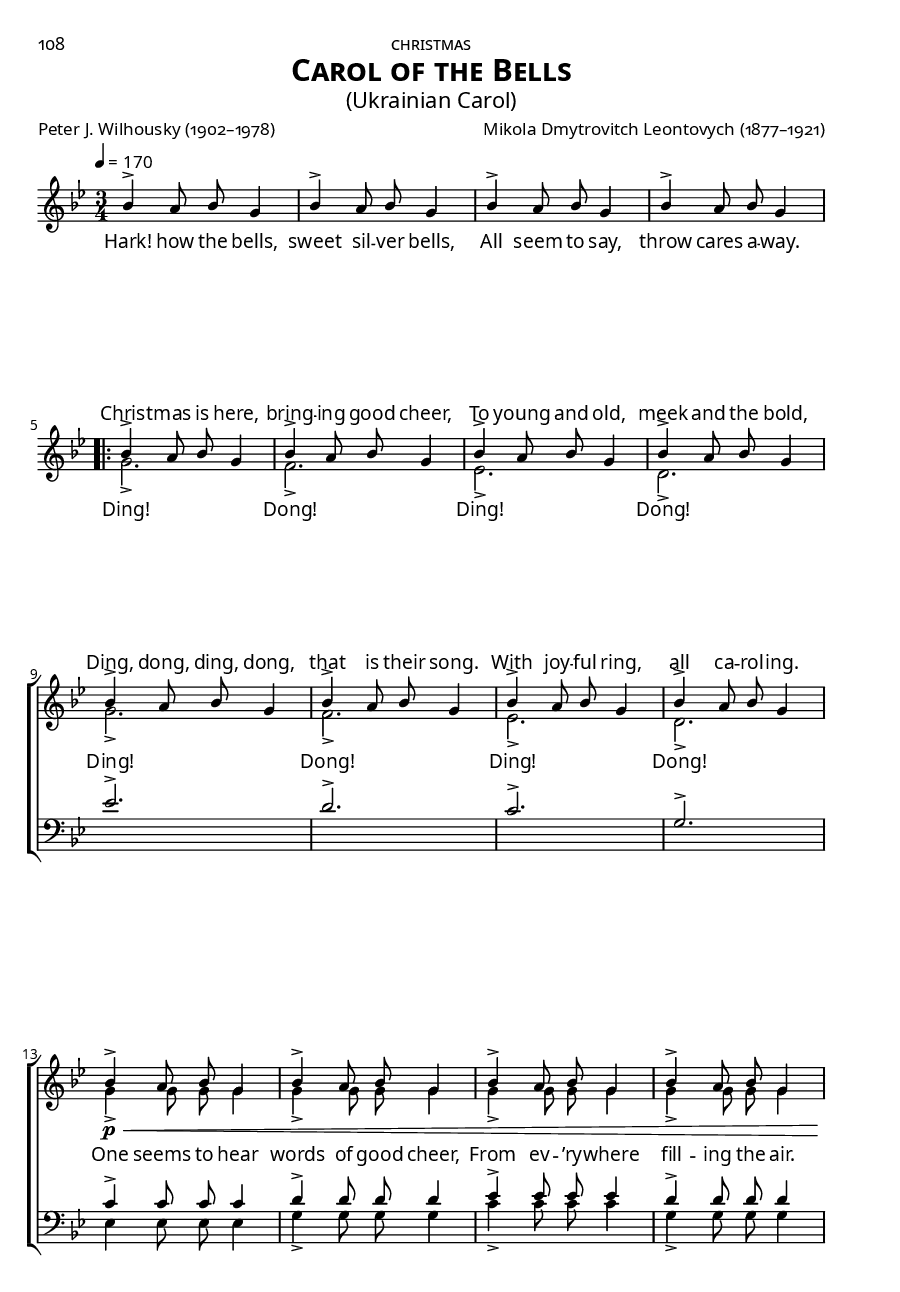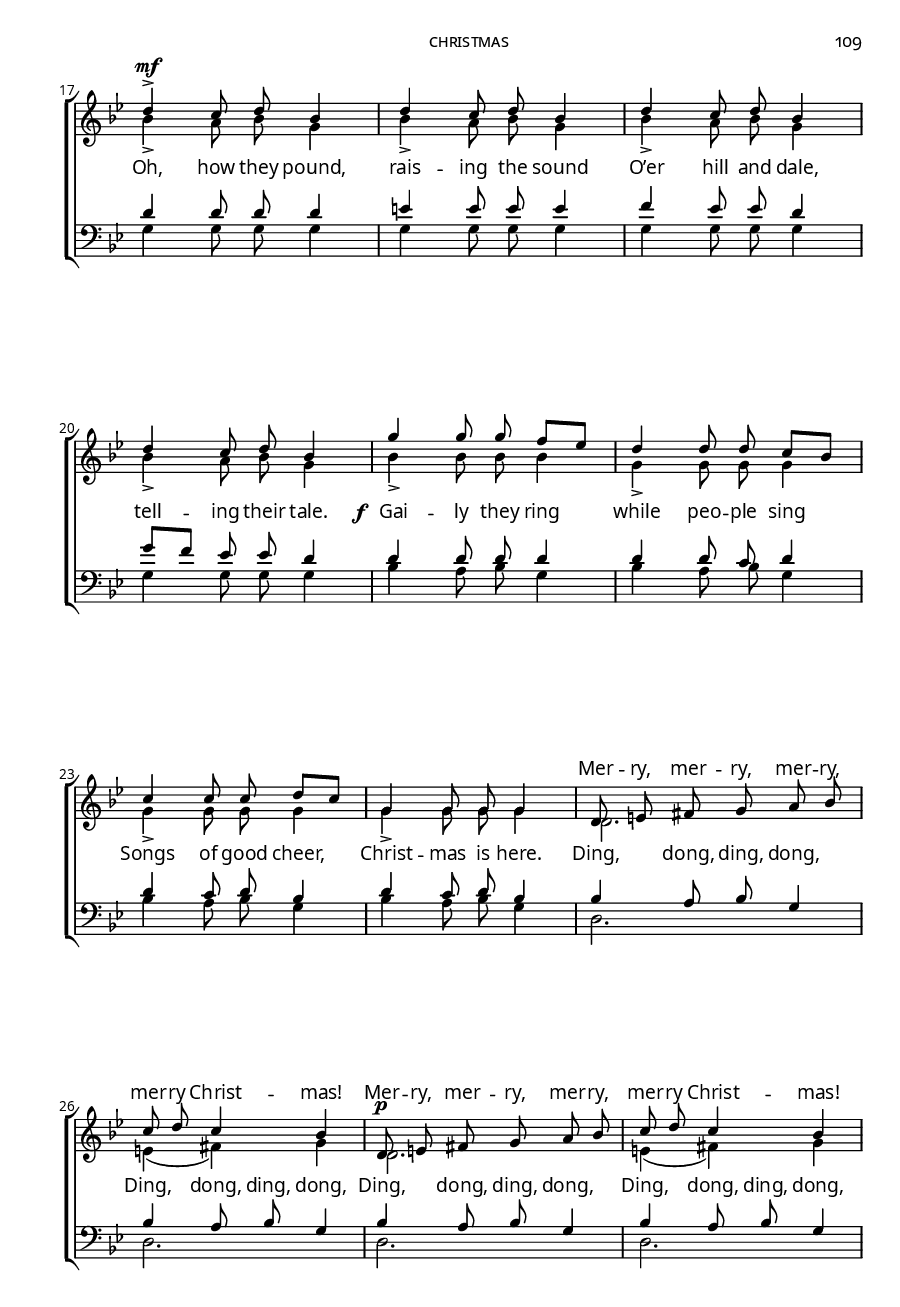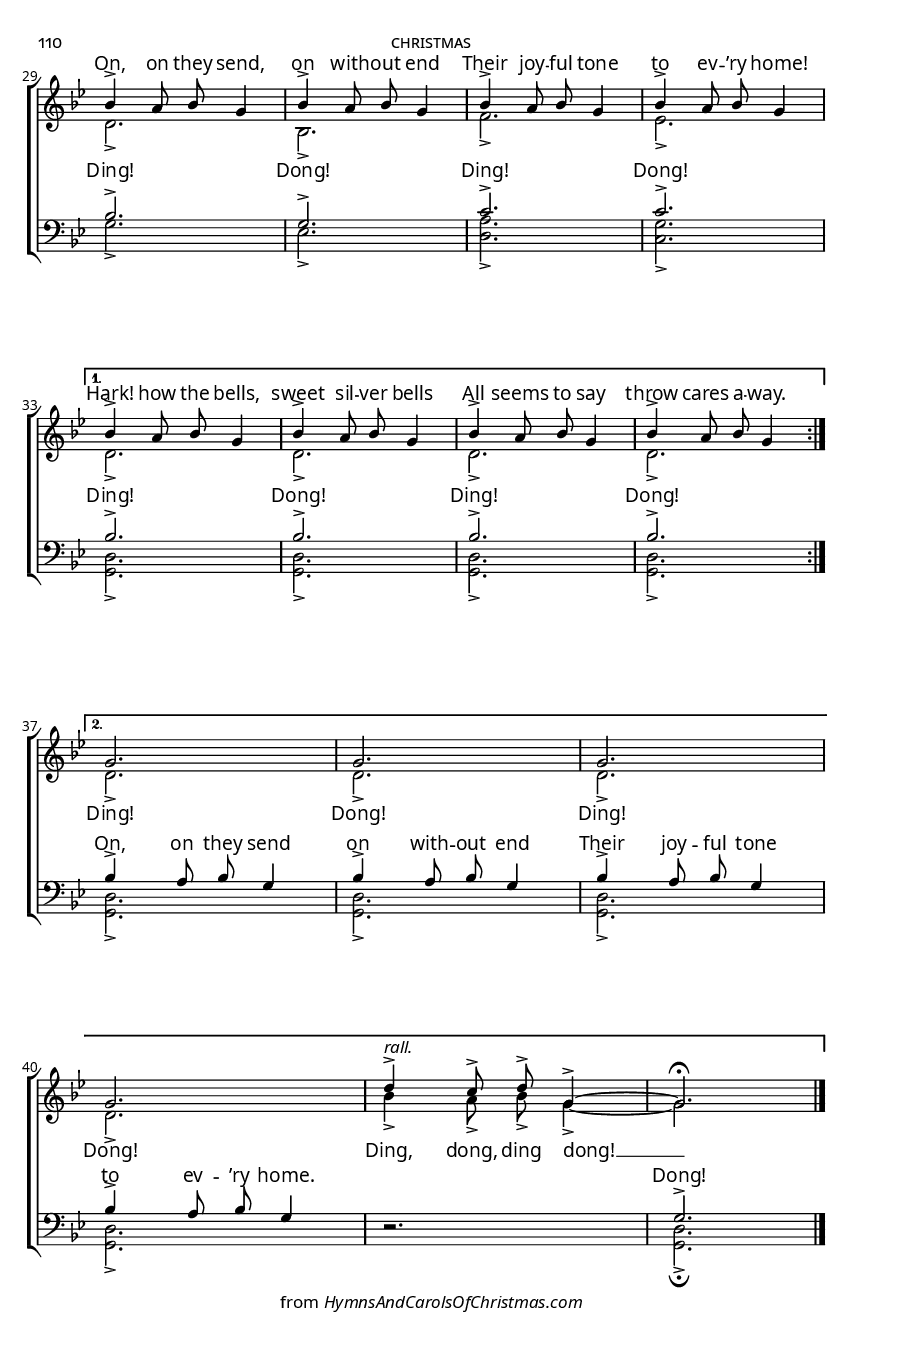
\version "2.14.2"
\include "util.ly"
\header {
  title = \markup{\override #'(font-name . "Garamond Premier Pro Semibold"){ \abs-fontsize #15 \smallCapsOldStyle"Carol of the Bells"}}
  subtitle = \markup{\override #'(font-name . "Garamond Premier Pro"){ \abs-fontsize #10.5 "(Ukrainian Carol)"}}
  poet = \markup\oldStyleNum"Peter J. Wilhousky (1902–1978)"
  composer = \markup\oldStyleNum"Mikola Dmytrovitch Leontovych (1877–1921)"
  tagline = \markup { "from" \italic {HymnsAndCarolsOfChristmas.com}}
}
\paper {
  %print-all-headers = ##t
  paper-height = 9\in
  paper-width = 6\in
  indent = 0\in
  %system-system-spacing = #'((basic-distance . 10) (padding . 0))
  %system-system-spacing =
  %  #'((basic-distance . 0)
  %     (minimum-distance . 0)
  %     (padding . -0.35)
  %     (stretchability . 100))
  ragged-last-bottom = ##f
  ragged-bottom = ##f
  two-sided = ##t
  inner-margin = 0.5\in
  outer-margin = 0.25\in
  top-margin = 0.25\in
  bottom-margin = 0.25\in
  first-page-number = #108
  print-first-page-number = ##t
  headerLine = \markup{\override #'(font-name . "Garamond Premier Pro") \smallCapsOldStyle"christmas"}
  oddHeaderMarkup = \markup\fill-line{
     \override #'(font-name . "Garamond Premier Pro")\abs-fontsize #8.5
     \combine 
        \fill-line{"" \on-the-fly #print-page-number-check-first
        \oldStylePageNum""
        }
        \fill-line{\headerLine}
  }
  evenHeaderMarkup = \markup {
     \override #'(font-name . "Garamond Premier Pro")\abs-fontsize #8.5
     \combine
        \on-the-fly #print-page-number-check-first
        \oldStylePageNum""
        \fill-line{\headerLine}
  }
}
#(set-global-staff-size 15) \paper{ #(define fonts (make-pango-font-tree "GoudyOlSt BT" "Garamond Premier Pro" "Garamond Premier Pro" (/ 15 20))) }
global = {
  \key bes \major
  \time 3/4
  \autoBeamOff
  \override DynamicLineSpanner #'staff-padding = #0.0
  \override DynamicLineSpanner #'Y-extent = #'(-0.5 . 0.5)
}

sopMusic = \relative c'' {
  \tempo 4 = 170
  bes4-> a8 bes g4 |
  bes4-> a8 bes g4 |
  bes4-> a8 bes g4 |
  bes4-> a8 bes g4 | \break
  \repeat volta 2 {
    
    bes4-> a8 bes g4 |
    bes4-> a8 bes g4 |
    bes4-> a8 bes g4 |
    bes4-> a8 bes g4 | \break
    
    bes4-> a8 bes g4 |
    bes4-> a8 bes g4 |
    bes4-> a8 bes g4 |
    bes4-> a8 bes g4 | \break
    
    bes4->\p\< a8 bes g4
    bes4-> a8 bes g4 |
    bes4-> a8 bes g4 |
    bes4-> a8 bes g4 |
    
    d'4->^\mf c8 d bes4 |
    d4 c8 d bes4 |
    d4 c8 d bes4 |
    d4 c8 d bes4 |
    
    % 4th System
    g'4 g8 g f[ ees] |
    d4 d8 d c[ bes] |
    c4 c8 c d[ c] |
    
    g4 g8 g g4 |
    d8 e fis g a bes |
    c d c4 bes |
    
    d,8^\p e fis g a bes |
    c d c4 bes |
    
    %third page
    bes4-> a8 bes g4 |
    bes4-> a8 bes g4 |
    bes4-> a8 bes g4 |
    bes4-> a8 bes g4 |
  }
  \alternative {
    {
      bes4-> a8 bes g4 | 
      bes4-> a8 bes g4 | 
      bes4-> a8 bes g4 | 
      bes4-> a8 bes g4 | \break
    }
    {
      g2. |
      g |
      g |
      g |
      d'4->^\markup\italic"rall." c8-> d-> g,4->~ |
      g2.\fermata \bar "|."
    }
  }
}
sopWordsBelow = \lyricmode {
  Hark! how the bells, sweet sil -- ver bells,
  All seem to say, throw cares a -- way.
  
}
sopWords = \lyricmode {
  \repeat unfold 16 { \skip 1 }
  Christ -- mas is here, bring -- ing good cheer,
  To young and old, meek and the bold,
  
  Ding, dong, ding, dong, that is their song.
  With joy -- ful ring, all ca -- rol -- ing.
  
  \repeat unfold 48 { \skip 1}
  Mer -- ry, mer -- ry, mer -- ry, mer -- ry Christ -- mas!
  Mer -- ry, mer -- ry, mer -- ry, mer -- ry Christ -- mas!
  
  On, on they send, on with -- out end
  Their joy -- ful tone to ev -- ’ry home!
  
  Hark! how the bells, sweet sil -- ver bells
  All seems to say throw cares a -- way.
}

altoMusic = \relative c'' {
  s2.*4 |
  
  g2.-> |
  f-> |
  ees-> |
  d-> |
  
  g2.-> |
  f-> |
  ees-> |
  d-> |
  
  g4-> g8 g g4 |
  g4-> g8 g g4 |
  g4-> g8 g g4 |
  g4-> g8 g g4 |
  
  bes4-> a8 bes g4 |
  bes4-> a8 bes g4 |
  bes4-> a8 bes g4 |
  bes4-> a8 bes g4 |
  
  %third system
  bes4-> bes8 bes bes4 |
  g4-> g8 g g4 |
  g4-> g8 g g4 |
  g4-> g8 g g4 |
  
  d2. |
  e4( fis) g |
  
  d2. |
  e4( fis) g |
  
  %page3
  d2.-> |
  bes-> |
  f'-> |
  ees-> |
  
  d-> |
  d-> |
  d-> |
  d-> |
  
  d-> |
  d-> |
  d-> |
  d-> |
  bes'4-> a8-> bes-> g4->~ |
  g2. \bar "|."
}
altoWords = {
  \lyricmode {
    Ding! Dong! Ding! Dong!
    \dropLyricsV
    Ding! Dong! Ding! Dong!
    
    \set associatedVoice = "sopranos"
    One seems to hear words of good cheer,
    From ev -- ’ry -- where fill -- ing the air.
    
    Oh, how they pound, rais -- ing the sound
    O’er hill and dale, tell -- ing their tale.
    \unset associatedVoice
  }
  \set stanza = \markup\dynamic"f "
  \lyricmode{
    Gai -- ly they ring while peo -- ple sing
    Songs of good cheer, Christ -- mas is \set associatedVoice = "tenors"
    here.
    
    Ding, dong, ding, dong,
    Ding, dong, ding, dong,
    Ding, dong, ding, dong,
    Ding, dong, ding, dong,
    \unset associatedVoice
    Ding! Dong!
    Ding! Dong!
    
    Ding! Dong!
    Ding! Dong!
    
    \raiseLyrics
    Ding! Dong!
    Ding! Dong!
    Ding, dong, ding dong! __
  }
}
tenorMusic = \relative c' {
  s2.*8 |
  
  ees2.-> |
  d-> |
  c-> |
  g-> |
  
  c4-> c8 c c4 |
  d4-> d8 d d4 |
  ees4-> ees8 ees ees4 |
  d4-> d8 d d4 |
  
  d4 d8 d d4 |
  e4 e8 e e4 |
  f4 ees8\noBeam ees d4 |
  g8[ f] ees8 ees d4 |
  
  %third system
  d4 d8 d d4 |
  d4 d8 c d4 |
  d4 c8 d bes4 |
  d4 c8 d bes4 |
  
  bes4 a8 bes g4 |
  bes4 a8 bes g4 |
  bes4 a8 bes g4 |
  bes4 a8 bes g4 |
  
  %page3
  bes2.-> |
  g-> |
  c-> |
  c-> |
  
  bes-> |
  bes-> |
  bes-> |
  bes-> |
  
  
  bes4-> a8 bes g4 |
  bes4-> a8 bes g4 |
  bes4-> a8 bes g4 |
  bes4-> a8 bes g4 |
  
  s2. |
  g2.-> \bar "|."
}
tenorWords = \lyricmode {
  \repeat unfold 76 {\skip 1}
  On, on they send on with -- out end
  Their joy -- ful tone to ev -- ’ry home.
  
  Dong!
}

bassMusic = \relative c {
  s2.*12 |
  
  ees4 ees8 ees8 ees4 |
  g4-> g8 g g4 |
  c4-> c8 c c4 |
  g4-> g8 g g4 |
  
  g4 g8 g g4 |
  g4 g8 g g4 |
  g4 g8 g g4 |
  g4 g8 g g4 |
  
  %third system
  bes4 a8 bes g4 |
  bes4 a8 bes g4 |
  bes4 a8 bes g4 |
  bes4 a8 bes g4 |
  
  d2. |
  d |
  d |
  d |
  
  %page3
  g2.-> |
  ees-> |
  <d a'>-> |
  <c g'>-> |
  
  <g d'>-> |
  q-> |
  q-> |
  q-> |
  
  
  q-> |
  q-> |
  q-> |
  q-> |
  
  d'\rest |
  q->\fermata \bar "|."
}
bassWords = \lyricmode {
  \repeat unfold 52 { \skip 1 }

  \repeat unfold 4 { \skip 1 }
}

pianoRH = \relative c' {
  
}
pianoLH = \relative c' {
  
}

\score {
  <<
   \new ChoirStaff <<
    \new Staff = women <<
      \new Voice = "sopranos" { \voiceOne << \global \sopMusic >> }
      \new Voice = "altos" { \voiceTwo << \global \altoMusic >> }
    >>
   \new Staff = men <<
      \clef bass
      \new Voice = "tenors" { \voiceOne << \global \tenorMusic >> }
      \new Voice = "basses" { \voiceTwo << \global \bassMusic >> }
    >>
    \new Lyrics \with { alignAboveContext = #"women" \override VerticalAxisGroup #'nonstaff-relatedstaff-spacing = #'((basic-distance . 1))} \lyricsto "sopranos" \sopWords
    \new Lyrics = "altos"  \with { alignBelowContext = #"women" } \lyricsto "altos" \altoWords
    \context Lyrics = "altos" \lyricsto "sopranos" \sopWordsBelow
    \new Lyrics \with { alignAboveContext = #"men" \override VerticalAxisGroup #'nonstaff-relatedstaff-spacing = #'((basic-distance . 1))} \lyricsto "tenors" \tenorWords
    \new Lyrics \with { alignBelowContext = #"men" \override VerticalAxisGroup #'nonstaff-relatedstaff-spacing = #'((basic-distance . 1))} \lyricsto "basses" \bassWords
  >>
%    \new PianoStaff << \new Staff { \new Voice { \pianoRH } } \new Staff { \clef "bass" \pianoLH } >>
  >>
  \layout {
    \context {
      \Score
      %\override SpacingSpanner #'base-shortest-duration = #(ly:make-moment 1 8)
      %\override SpacingSpanner #'common-shortest-duration = #(ly:make-moment 1 4)
    }
    \context {
      % Remove all empty staves
      \Staff \RemoveEmptyStaves \override VerticalAxisGroup #'remove-first = ##t
    }
  }
}
